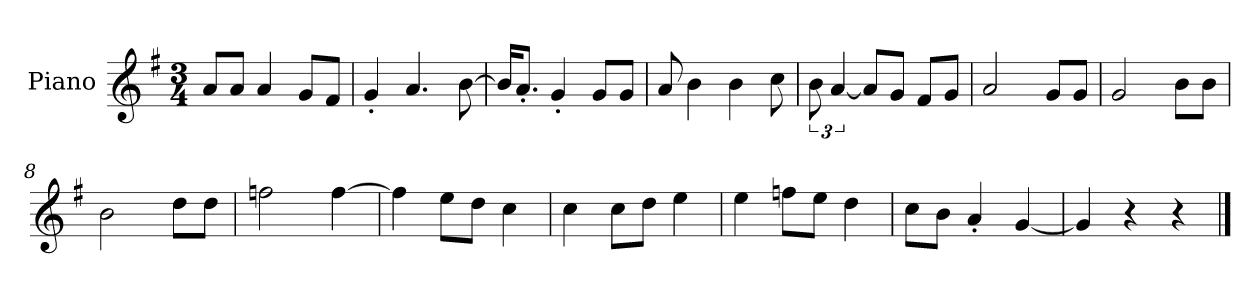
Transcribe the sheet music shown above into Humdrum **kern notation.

**kern
*part1
*staff1
*I"Piano
*I'P-no
*clefG2
*k[f#]
*M3/4
*MM179
=1
8a/L
8a/J
4a/
8g/L
8f#/J
=2
4g'/
4.a/
[8b\
=3
16b/KL]
8.a'/J
4g'/
8g/L
8g/J
=4
8a/
4b\
4b\
8cc\
=5
12b\
[6a/
8a/L]
8g/J
8f#/L
8g/J
=6
2a/
8g/L
8g/J
=7
2g/
8b\L
8b\J
=8
2b\
8dd\L
8dd\J
!!LO:LB:g=z
=9
2ffn\
[4ff\
=10
4ff\]
8ee\L
8dd\J
4cc\
=11
4cc\
8cc\L
8dd\J
4ee\
=12
4ee\
8ffn\L
8ee\J
4dd\
=13
8cc\L
8b\J
4a'/
[4g/
=14
4g/]
4r
4r
==
*-
